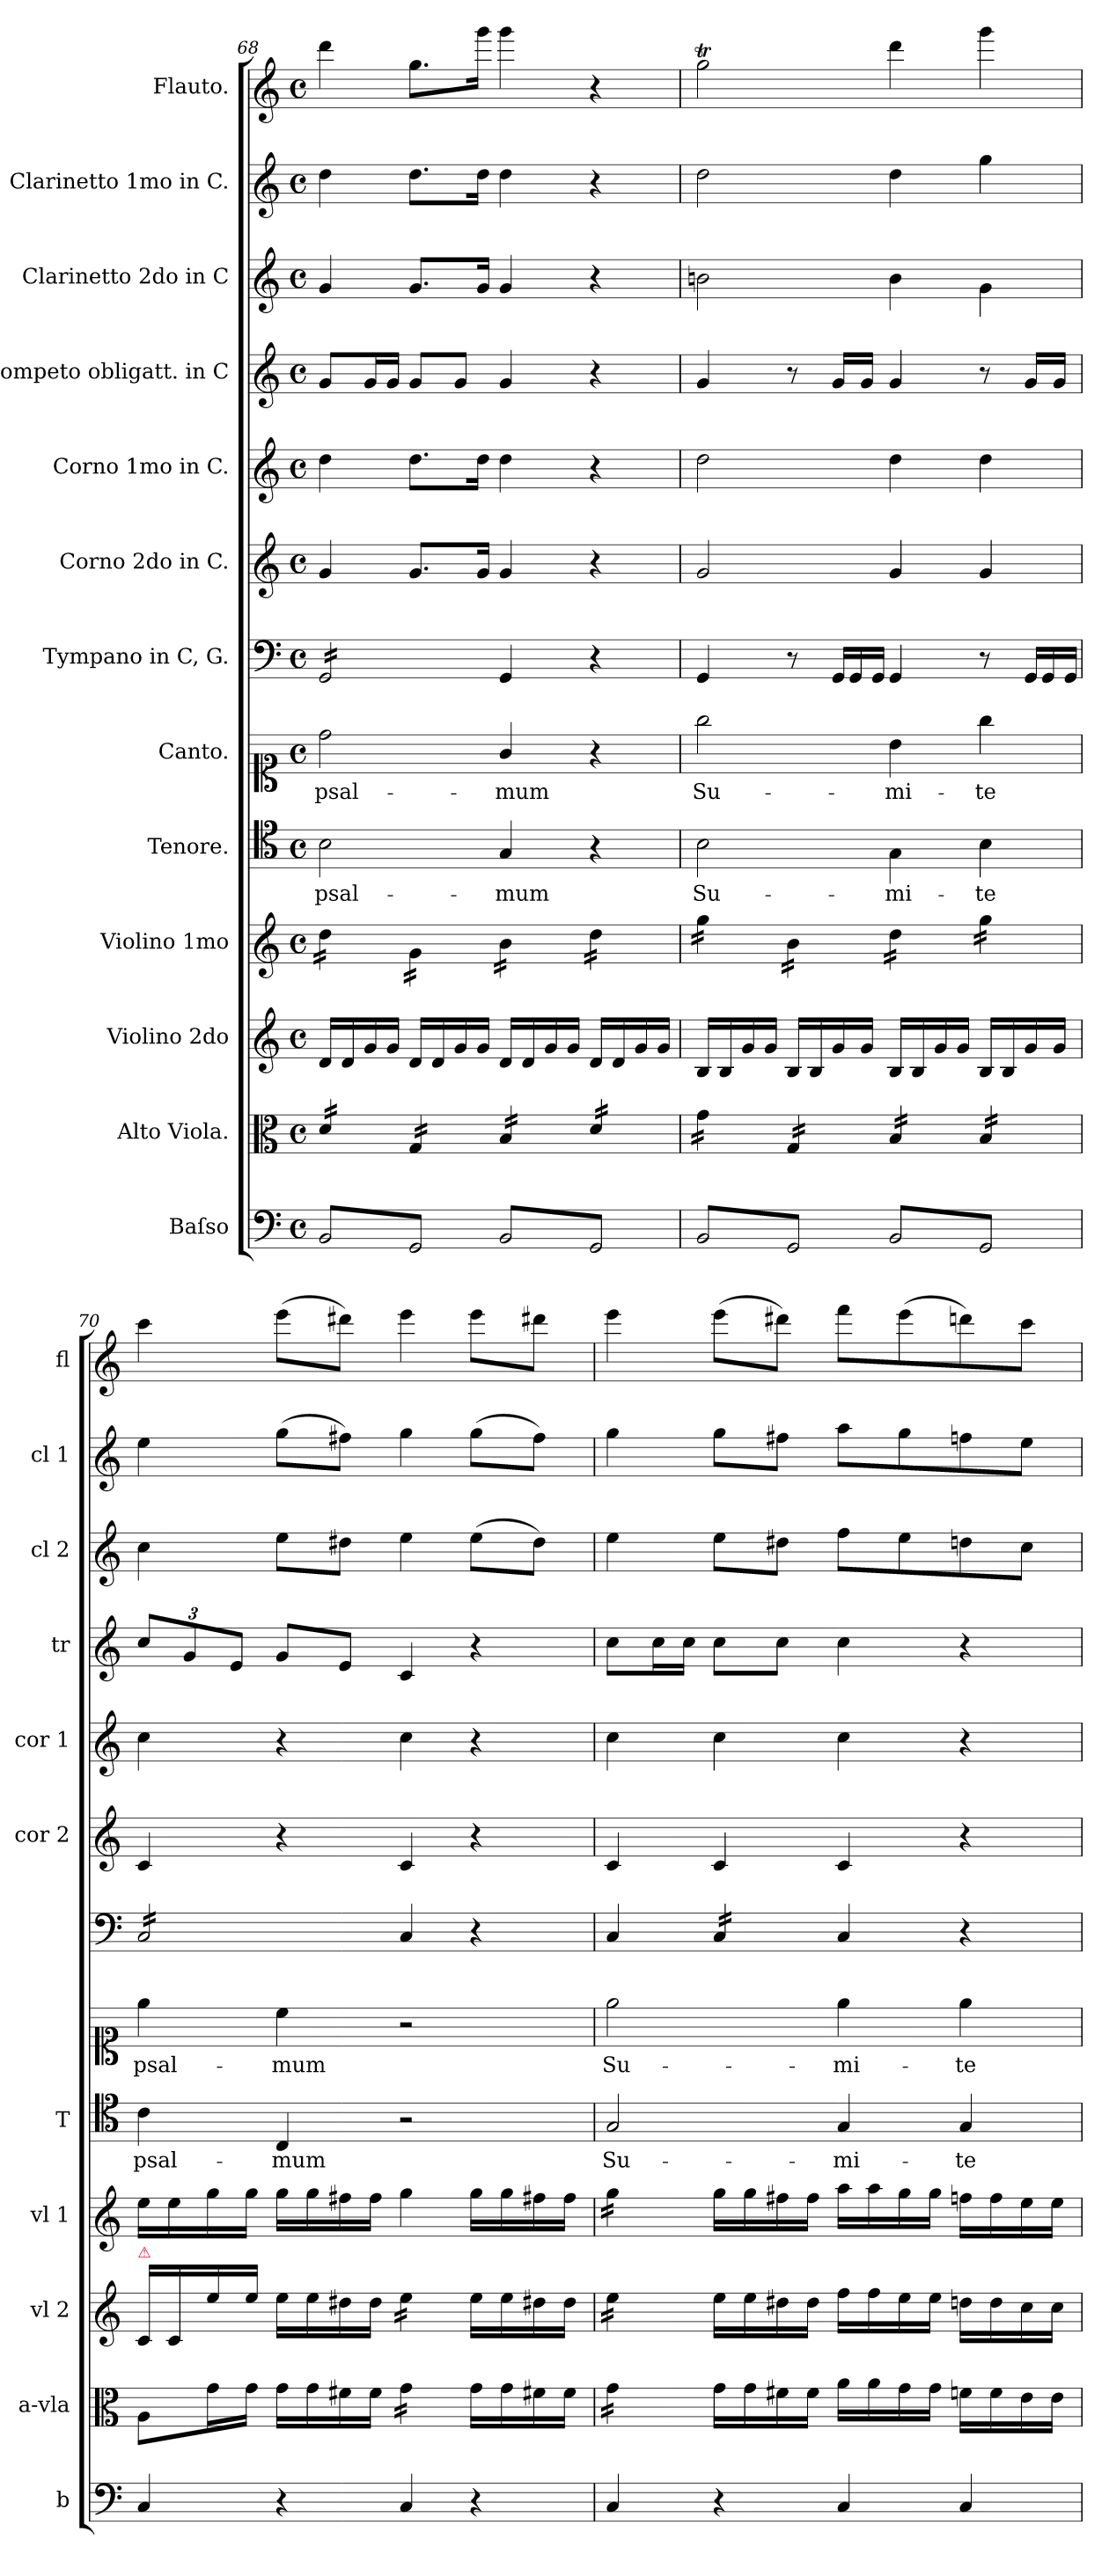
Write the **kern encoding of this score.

**kern	**kern	**kern	**kern	**kern	**text	**kern	**text	**kern	**kern	**kern	**kern	**kern	**kern	**kern
*part13	*part12	*part11	*part10	*part9	*part9	*part8	*part8	*part7	*part6	*part5	*part4	*part3	*part2	*part1
*staff13	*staff12	*staff11	*staff10	*staff9	*staff9	*staff8	*staff8	*staff7	*staff6	*staff5	*staff4	*staff3	*staff2	*staff1
*I"Baſso	*I"Alto Viola.	*I"Violino 2do	*I"Violino 1mo	*I"Tenore.	*	*I"Canto.	*	*I"Tympano in C, G.	*I"Corno 2do in C.	*I"Corno 1mo in C.	*I"Trompeto obligatt. in C	*I"Clarinetto 2do in C	*I"Clarinetto 1mo in C.	*I"Flauto.
*I'b	*I'a-vla	*I'vl 2	*I'vl 1	*I'T	*	*	*	*	*I'cor 2	*I'cor 1	*I'tr	*I'cl 2	*I'cl 1	*I'fl
*clefF4	*clefC3	*clefG2	*clefG2	*clefC4	*	*clefC1	*	*clefF4	*clefG2	*clefG2	*clefG2	*clefG2	*clefG2	*clefG2
*k[]	*k[]	*k[]	*k[]	*k[]	*	*k[]	*	*k[]	*k[]	*k[]	*k[]	*k[]	*k[]	*k[]
*M4/4	*M4/4	*M4/4	*M4/4	*M4/4	*	*M4/4	*	*M4/4	*M4/4	*M4/4	*M4/4	*M4/4	*M4/4	*M4/4
*met(c)	*met(c)	*met(c)	*met(c)	*met(c)	*	*met(c)	*	*met(c)	*met(c)	*met(c)	*met(c)	*met(c)	*met(c)	*met(c)
=68	=68	=68	=68	=68	=68	=68	=68	=68	=68	=68	=68	=68	=68	=68
*tremolo	*	*	*	*	*	*	*	*	*	*	*	*	*	*
*	*tremolo	*	*	*	*	*	*	*	*	*	*	*	*	*
*	*	*	*tremolo	*	*	*	*	*	*	*	*	*	*	*
*	*	*	*	*	*	*	*	*tremolo	*	*	*	*	*	*
8BB/L	16d/LL	16d/LL	16dd\LL	2B\	psal-	2dd\	psal-	16GG/LL	4g/	4dd\	8g/L	4g/	4dd\	4ddd\
.	16d/	16d/	16dd\	.	.	.	.	16GG/	.	.	.	.	.	.
8GG/	16d/	16g/	16dd\	.	.	.	.	16GG/	.	.	16g/L	.	.	.
.	16d/JJ	16g/JJ	16dd\JJ	.	.	.	.	16GG/	.	.	16g/JJ	.	.	.
8BB/	16G/LL	16d/LL	16g\LL	.	.	.	.	16GG/	8.g/L	8.dd\L	8g/L	8.g/L	8.dd\L	8.gg\L
.	16G/	16d/	16g\	.	.	.	.	16GG/	.	.	.	.	.	.
8GG/J	16G/	16g/	16g\	.	.	.	.	16GG/	.	.	8g/J	.	.	.
.	16G/JJ	16g/JJ	16g\JJ	.	.	.	.	16GG/JJ	16g/Jk	16dd\Jk	.	16g/Jk	16dd\Jk	16ggg\Jk
*	*	*	*	*	*	*	*	*Xtremolo	*	*	*	*	*	*
8BB/L	16B/LL	16d/LL	16b\LL	4G/	-mum	4g/	-mum	4GG/	4g/	4dd\	4g/	4g/	4dd\	4ggg\
.	16B/	16d/	16b\	.	.	.	.	.	.	.	.	.	.	.
8GG/	16B/	16g/	16b\	.	.	.	.	.	.	.	.	.	.	.
.	16B/JJ	16g/JJ	16b\JJ	.	.	.	.	.	.	.	.	.	.	.
8BB/	16d/LL	16d/LL	16dd\LL	4r	.	4r	.	4r	4r	4r	4r	4r	4r	4r
.	16d/	16d/	16dd\	.	.	.	.	.	.	.	.	.	.	.
8GG/J	16d/	16g/	16dd\	.	.	.	.	.	.	.	.	.	.	.
.	16d/JJ	16g/JJ	16dd\JJ	.	.	.	.	.	.	.	.	.	.	.
=69	=69	=69	=69	=69	=69	=69	=69	=69	=69	=69	=69	=69	=69	=69
!	!	!	!	!	!LO:LY:i	!	!LO:LY:i	!	!	!	!	!	!	!
8BB/L	16g\LL	16B/LL	16gg\LL	2B\	Su-	2gg\	Su-	4GG/	2g/	2dd\	4g/	2bn\	2dd\	2ggT\
.	16g\	16B/	16gg\	.	.	.	.	.	.	.	.	.	.	.
8GG/	16g\	16g/	16gg\	.	.	.	.	.	.	.	.	.	.	.
.	16g\JJ	16g/JJ	16gg\JJ	.	.	.	.	.	.	.	.	.	.	.
8BB/	16G/LL	16B/LL	16b\LL	.	.	.	.	8r	.	.	8r	.	.	.
.	16G/	16B/	16b\	.	.	.	.	.	.	.	.	.	.	.
*	*	*	*	*	*	*	*	*Xtuplet	*	*	*	*	*	*
8GG/J	16G/	16g/	16b\	.	.	.	.	24GG/LL	.	.	16g/LL	.	.	.
.	.	.	.	.	.	.	.	24GG/	.	.	.	.	.	.
.	16G/JJ	16g/JJ	16b\JJ	.	.	.	.	.	.	.	16g/JJ	.	.	.
.	.	.	.	.	.	.	.	24GG/JJ	.	.	.	.	.	.
!	!	!	!	!	!LO:LY:i	!	!LO:LY:i	!	!	!	!	!	!	!
8BB/L	16B/LL	16B/LL	16dd\LL	4G\	-mi-	4b\	-mi-	4GG/	4g/	4dd\	4g/	4b\	4dd\	4ddd\
.	16B/	16B/	16dd\	.	.	.	.	.	.	.	.	.	.	.
8GG/	16B/	16g/	16dd\	.	.	.	.	.	.	.	.	.	.	.
.	16B/JJ	16g/JJ	16dd\JJ	.	.	.	.	.	.	.	.	.	.	.
!	!	!	!	!	!LO:LY:i	!	!LO:LY:i	!	!	!	!	!	!	!
8BB/	16B/LL	16B/LL	16gg\LL	4B\	-te	4gg\	-te	8r	4g/	4dd\	8r	4g\	4gg\	4ggg\
.	16B/	16B/	16gg\	.	.	.	.	.	.	.	.	.	.	.
8GG/J	16B/	16g/	16gg\	.	.	.	.	24GG/LL	.	.	16g/LL	.	.	.
*Xtremolo	*	*	*	*	*	*	*	*	*	*	*	*	*	*
.	.	.	.	.	.	.	.	24GG/	.	.	.	.	.	.
.	16B/JJ	16g/JJ	16gg\JJ	.	.	.	.	.	.	.	16g/JJ	.	.	.
*	*	*	*Xtremolo	*	*	*	*	*	*	*	*	*	*	*
*	*Xtremolo	*	*	*	*	*	*	*	*	*	*	*	*	*
.	.	.	.	.	.	.	.	24GG/JJ	.	.	.	.	.	.
=70	=70	=70	=70	=70	=70	=70	=70	=70	=70	=70	=70	=70	=70	=70
!	!	!LO:TX:a:color=crimson:t=⚠	!	!	!	!	!	!	!	!	!	!	!	!
!	!	!	!	!	!LO:LY:i	!	!LO:LY:i	!	!	!	!	!	!	!
*	*	*	*	*	*	*	*	*tremolo	*	*	*	*	*	*
4C/	8A\L	16c/LL	16ee\LL	4c\	psal-	4ee\	psal-	16C/LL	4c/	4cc\	12cc/L	4cc\	4ee\	4ccc\
.	.	16c/	16ee\	.	.	.	.	16C/	.	.	.	.	.	.
.	.	.	.	.	.	.	.	.	.	.	12g/	.	.	.
.	16g\L	16ee\	16gg\	.	.	.	.	16C/	.	.	.	.	.	.
.	.	.	.	.	.	.	.	.	.	.	12e/J	.	.	.
.	16g\JJ	16ee\JJ	16gg\JJ	.	.	.	.	16C/	.	.	.	.	.	.
!	!	!	!	!	!LO:LY:i	!	!LO:LY:i	!	!	!	!	!	!	!
4r	16g\LL	16ee\LL	16gg\LL	4C/	-mum	4cc\	-mum	16C/	4r	4r	8g/L	8ee\L	(8gg\L	(8eee\L
.	16g\	16ee\	16gg\	.	.	.	.	16C/	.	.	.	.	.	.
.	16f#X\	16dd#X\	16ff#X\	.	.	.	.	16C/	.	.	8e/J	8dd#X\J	8ff#X\J)	8ddd#X\J)
.	16f#\JJ	16dd#\JJ	16ff#\JJ	.	.	.	.	16C/JJ	.	.	.	.	.	.
*	*	*	*	*	*	*	*	*Xtremolo	*	*	*	*	*	*
*	*tremolo	*	*	*	*	*	*	*	*	*	*	*	*	*
*	*	*tremolo	*	*	*	*	*	*	*	*	*	*	*	*
4C/	16g\LL	16ee\LL	4gg\	2r	.	2r	.	4C/	4c/	4cc\	4c/	4ee\	4gg\	4eee\
.	16g\	16ee\	.	.	.	.	.	.	.	.	.	.	.	.
.	16g\	16ee\	.	.	.	.	.	.	.	.	.	.	.	.
.	16g\JJ	16ee\JJ	.	.	.	.	.	.	.	.	.	.	.	.
*	*	*Xtremolo	*	*	*	*	*	*	*	*	*	*	*	*
*	*Xtremolo	*	*	*	*	*	*	*	*	*	*	*	*	*
4r	16g\LL	16ee\LL	16gg\LL	.	.	.	.	4r	4r	4r	4r	(8ee\L	(8gg\L	8eee\L
.	16g\	16ee\	16gg\	.	.	.	.	.	.	.	.	.	.	.
.	16f#X\	16dd#X\	16ff#X\	.	.	.	.	.	.	.	.	8dd#\J)	8ff#\J)	8ddd#X\J
.	16f#\JJ	16dd#\JJ	16ff#\JJ	.	.	.	.	.	.	.	.	.	.	.
=71	=71	=71	=71	=71	=71	=71	=71	=71	=71	=71	=71	=71	=71	=71
!	!	!	!	!	!	!	!LO:LY:i	!	!	!	!	!	!	!
*	*tremolo	*	*	*	*	*	*	*	*	*	*	*	*	*
*	*	*tremolo	*	*	*	*	*	*	*	*	*	*	*	*
*	*	*	*tremolo	*	*	*	*	*	*	*	*	*	*	*
4C/	16g\LL	16ee\LL	16gg\LL	2G/	Su-	2ee\	Su-	4C/	4c/	4cc\	8cc\L	4ee\	4gg\	4eee\
.	16g\	16ee\	16gg\	.	.	.	.	.	.	.	.	.	.	.
.	16g\	16ee\	16gg\	.	.	.	.	.	.	.	16cc\L	.	.	.
.	16g\JJ	16ee\JJ	16gg\JJ	.	.	.	.	.	.	.	16cc\JJ	.	.	.
*	*	*	*Xtremolo	*	*	*	*	*	*	*	*	*	*	*
*	*	*Xtremolo	*	*	*	*	*	*	*	*	*	*	*	*
*	*Xtremolo	*	*	*	*	*	*	*	*	*	*	*	*	*
*	*	*	*	*	*	*	*	*tremolo	*	*	*	*	*	*
4r	16g\LL	16ee\LL	16gg\LL	.	.	.	.	16C/LL	4c/	4cc\	8cc\L	8ee\L	8gg\L	(8eee\L
.	16g\	16ee\	16gg\	.	.	.	.	16C/	.	.	.	.	.	.
.	16f#X\	16dd#X\	16ff#X\	.	.	.	.	16C/	.	.	8cc\J	8dd#X\J	8ff#X\J	8ddd#X\J)
.	16f#\JJ	16dd#\JJ	16ff#\JJ	.	.	.	.	16C/JJ	.	.	.	.	.	.
*	*	*	*	*	*	*	*	*Xtremolo	*	*	*	*	*	*
!	!	!	!	!	!	!	!LO:LY:i	!	!	!	!	!	!	!
4C/	16a\LL	16ff\LL	16aa\LL	4G/	-mi-	4ee\	-mi-	4C/	4c/	4cc\	4cc\	8ff\L	8aa\L	8fff\L
.	16a\	16ff\	16aa\	.	.	.	.	.	.	.	.	.	.	.
.	16g\	16ee\	16gg\	.	.	.	.	.	.	.	.	8ee\	8gg\	(8eee\
.	16g\JJ	16ee\JJ	16gg\JJ	.	.	.	.	.	.	.	.	.	.	.
!	!	!	!	!	!	!	!LO:LY:i	!	!	!	!	!	!	!
4C/	16fn\LL	16ddn\LL	16ffn\LL	4G/	-te	4ee\	-te	4r	4r	4r	4r	8ddn\	8ffn\	8dddn\)
.	16f\	16dd\	16ff\	.	.	.	.	.	.	.	.	.	.	.
.	16e\	16cc\	16ee\	.	.	.	.	.	.	.	.	8cc\J	8ee\J	8ccc\J
.	16e\JJ	16cc\JJ	16ee\JJ	.	.	.	.	.	.	.	.	.	.	.
=	=	=	=	=	=	=	=	=	=	=	=	=	=	=
*-	*-	*-	*-	*-	*-	*-	*-	*-	*-	*-	*-	*-	*-	*-
